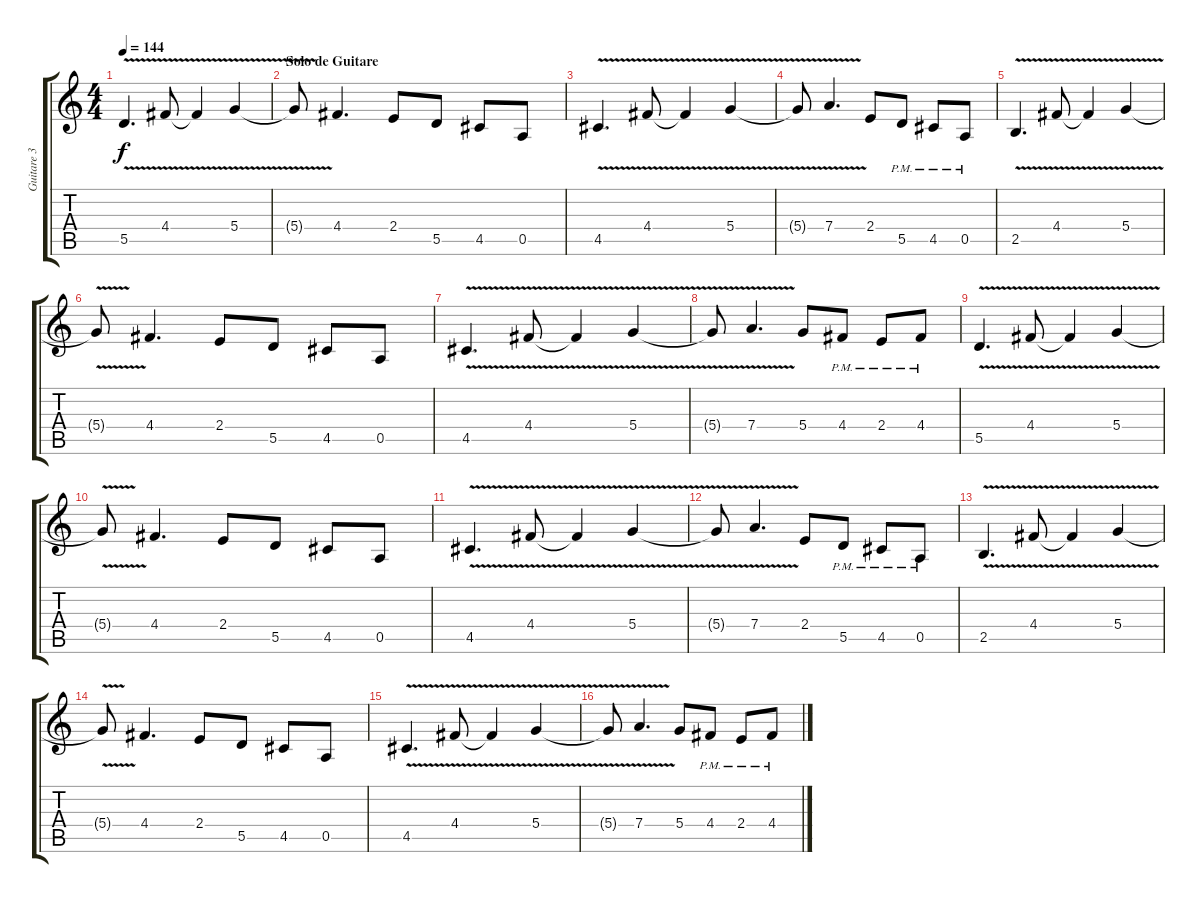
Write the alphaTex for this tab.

\track ("Guitare 3 " "Guitare 3 ") {instrument distortionguitar}
\staff {score tabs}
\tuning (E4 B3 G3 D3 A2 E2) {hide}
\ts (4 4)
\tempo 144
\clef g2
\ks c
5.5{v}.4{d dy f} 4.4{v}.8 4.4{t}.4 5.4{v}.4 |
\section ("" "Solo de Guitare")
5.4{t}.8 4.4.4{d} 2.4.8 5.5.8 4.5.8 0.5.8 |
4.5{v}.4{d} 4.4{v}.8 4.4{t}.4 5.4{v}.4 |
5.4{t}.8 7.4{v}.4{d} 2.4.8 5.5{pm}.8 4.5{pm}.8 0.5{pm}.8 |
2.5{v}.4{d} 4.4{v}.8 4.4{t}.4 5.4{v}.4 |
5.4{t}.8 4.4.4{d} 2.4.8 5.5.8 4.5.8 0.5.8 |
4.5{v}.4{d} 4.4{v}.8 4.4{t}.4 5.4{v}.4 |
5.4{t}.8 7.4{v}.4{d} 5.4.8 4.4{pm}.8 2.4{pm}.8 4.4{pm}.8 |
5.5{v}.4{d} 4.4{v}.8 4.4{t}.4 5.4{v}.4 |
5.4{t}.8 4.4.4{d} 2.4.8 5.5.8 4.5.8 0.5.8 |
4.5{v}.4{d} 4.4{v}.8 4.4{t}.4 5.4{v}.4 |
5.4{t}.8 7.4{v}.4{d} 2.4.8 5.5{pm}.8 4.5{pm}.8 0.5{pm}.8 |
2.5{v}.4{d} 4.4{v}.8 4.4{t}.4 5.4{v}.4 |
5.4{t}.8 4.4.4{d} 2.4.8 5.5.8 4.5.8 0.5.8 |
4.5{v}.4{d} 4.4{v}.8 4.4{t}.4 5.4{v}.4 |
5.4{t}.8 7.4{v}.4{d} 5.4.8 4.4{pm}.8 2.4{pm}.8 4.4{pm}.8
